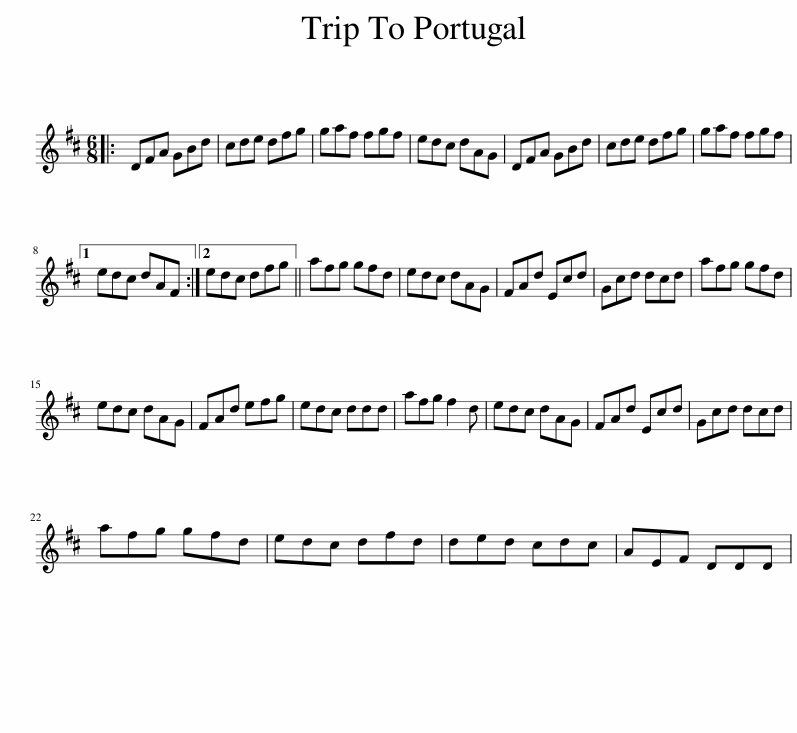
X:1
L:1/8
M:6/8
I:linebreak $
K:D
V:1 treble
V:1
|: DFA GBd | cde dfg | gaf fgf | edc dAG | DFA GBd | %5
 cde dfg | gaf fgf |1$ edc dAF :|2 edc dfg || afg gfd | %10
 edc dAG | FAd Ecd | Gcd dcd | afg gfd |$ edc dAG | %15
 FAd efg | edc ddd | afg f2 d | edc dAG | FAd Ecd | %20
 Gcd dcd |$ afg gfd | edc dfd | ded cdc | AEF DDD | %25
